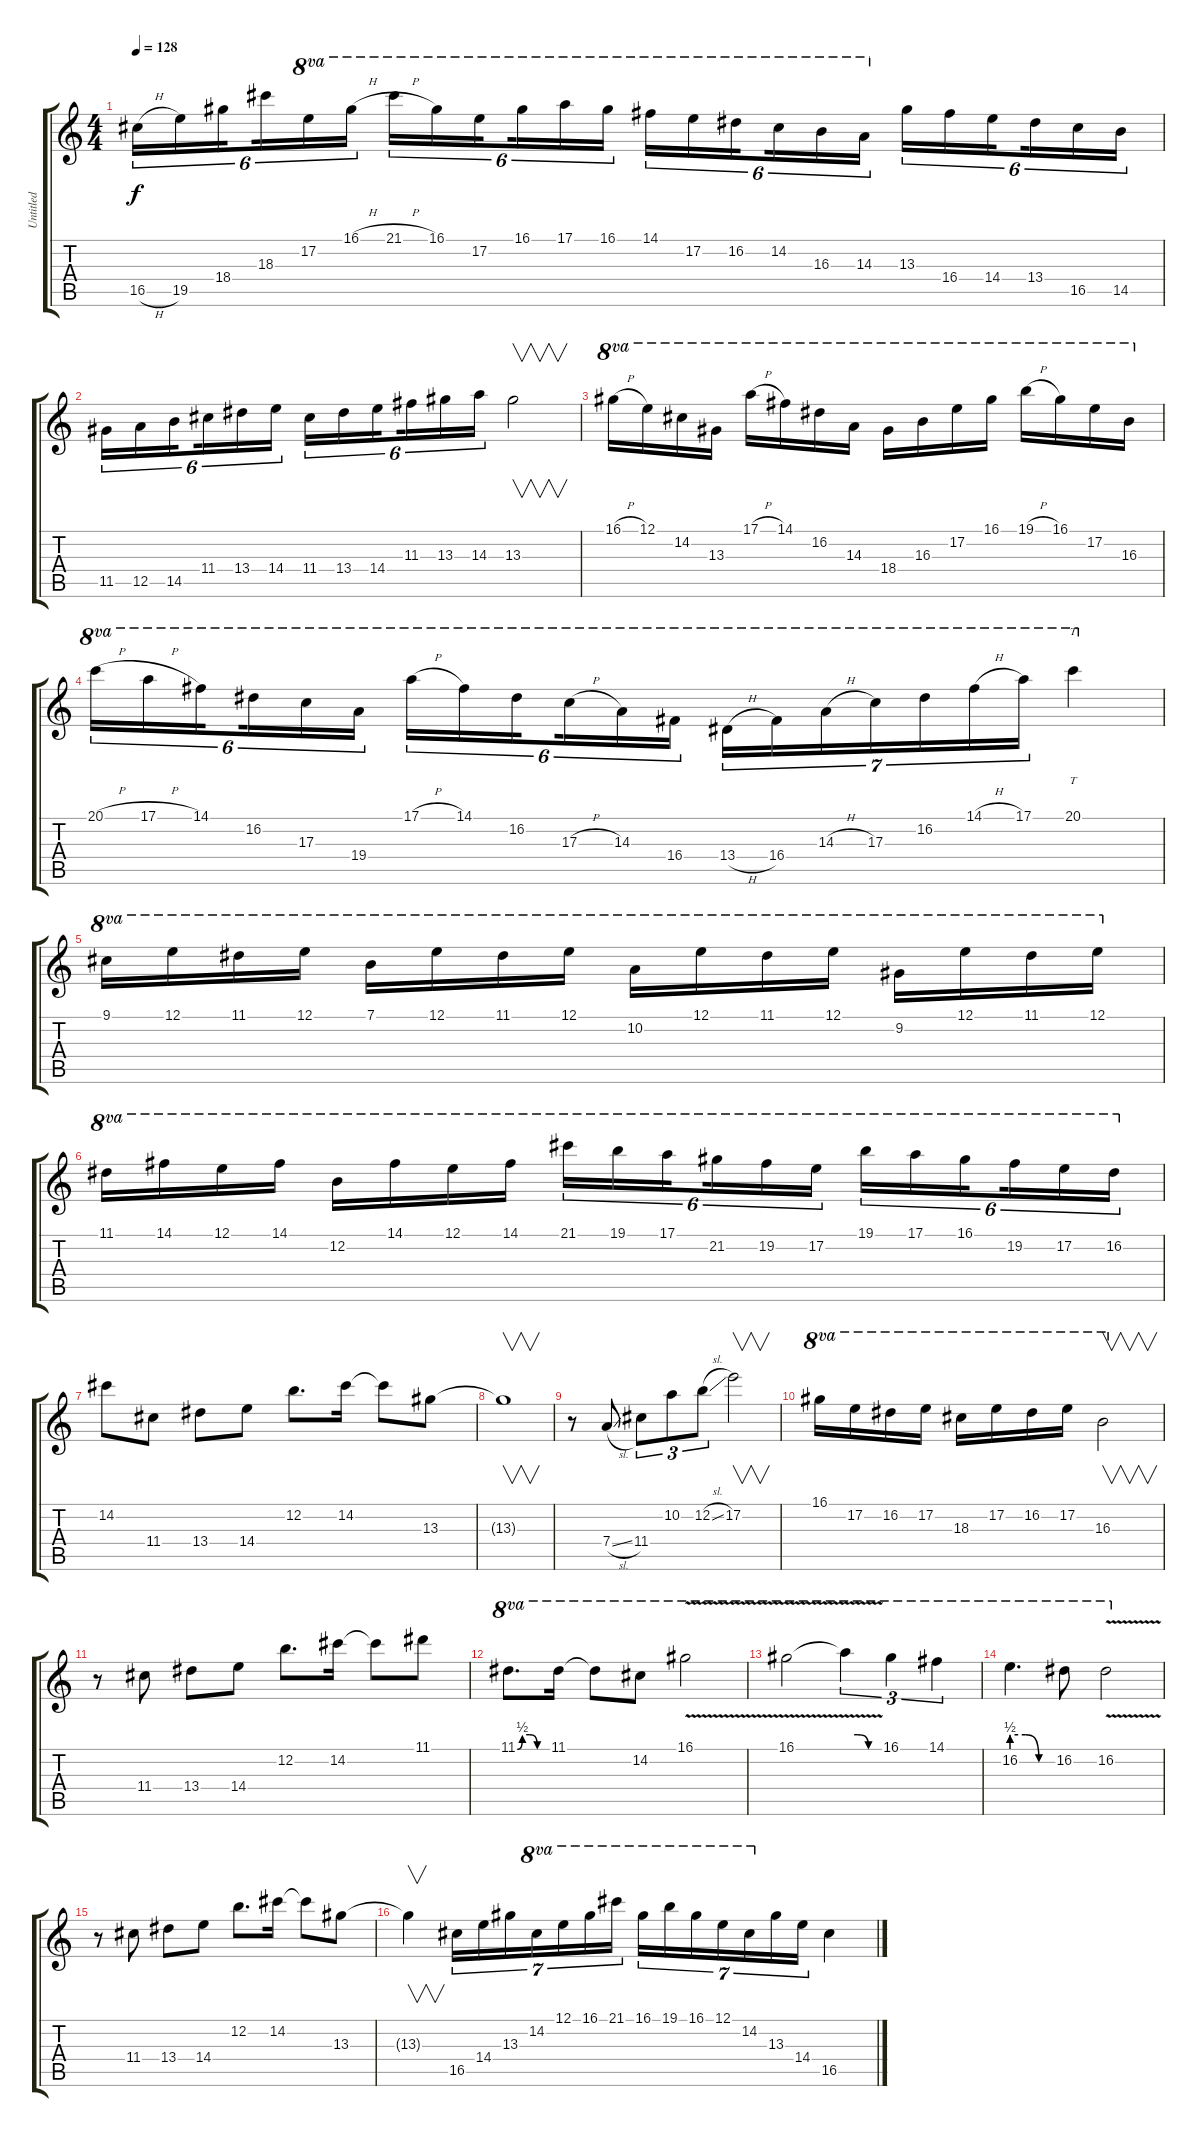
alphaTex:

\track ("Untitled" "Untitled") {instrument distortionguitar}
\staff {score tabs}
\tuning (E4 B3 G3 D3 A2 E2) {hide}
\ts (4 4)
\tempo 128
\clef g2
\ks c
16.5{h}.16{tu (6 4) dy f instrument distortionguitar} 19.5.16{tu (6 4)} 18.4.16{tu (6 4) beam splitsecondary} 18.3.16{tu (6 4)} 17.2.16{tu (6 4) ot 8va} 16.1{h}.16{tu (6 4) ot 8va} 21.1{h}.16{tu (6 4) ot 8va} 16.1.16{tu (6 4) ot 8va} 17.2.16{tu (6 4) ot 8va beam splitsecondary} 16.1.16{tu (6 4) ot 8va} 17.1.16{tu (6 4) ot 8va} 16.1.16{tu (6 4) ot 8va} 14.1.16{tu (6 4) ot 8va} 17.2.16{tu (6 4) ot 8va} 16.2.16{tu (6 4) ot 8va beam splitsecondary} 14.2.16{tu (6 4) ot 8va} 16.3.16{tu (6 4) ot 8va} 14.3.16{tu (6 4) ot 8va} 13.3.16{tu (6 4)} 16.4.16{tu (6 4)} 14.4.16{tu (6 4) beam splitsecondary} 13.4.16{tu (6 4)} 16.5.16{tu (6 4)} 14.5.16{tu (6 4)} |
11.5.16{tu (6 4)} 12.5.16{tu (6 4)} 14.5.16{tu (6 4) beam splitsecondary} 11.4.16{tu (6 4)} 13.4.16{tu (6 4)} 14.4.16{tu (6 4)} 11.4.16{tu (6 4)} 13.4.16{tu (6 4)} 14.4.16{tu (6 4) beam splitsecondary} 11.3.16{tu (6 4)} 13.3.16{tu (6 4)} 14.3.16{tu (6 4)} 13.3.2{v} |
16.1{h}.16{ot 8va} 12.1.16{ot 8va} 14.2.16{ot 8va} 13.3.16{ot 8va} 17.1{h}.16{ot 8va} 14.1.16{ot 8va} 16.2.16{ot 8va} 14.3.16{ot 8va} 18.4.16{ot 8va} 16.3.16{ot 8va} 17.2.16{ot 8va} 16.1.16{ot 8va} 19.1{h}.16{ot 8va} 16.1.16{ot 8va} 17.2.16{ot 8va} 16.3.16{ot 8va} |
20.1{h}.16{tu (6 4) ot 8va} 17.1{h}.16{tu (6 4) ot 8va} 14.1.16{tu (6 4) ot 8va beam splitsecondary} 16.2.16{tu (6 4) ot 8va} 17.3.16{tu (6 4) ot 8va} 19.4.16{tu (6 4) ot 8va} 17.1{h}.16{tu (6 4) ot 8va} 14.1.16{tu (6 4) ot 8va} 16.2.16{tu (6 4) ot 8va beam splitsecondary} 17.3{h}.16{tu (6 4) ot 8va} 14.3.16{tu (6 4) ot 8va} 16.4.16{tu (6 4) ot 8va} 13.4{h}.16{tu (7 4) ot 8va} 16.4.16{tu (7 4) ot 8va} 14.3{h}.16{tu (7 4) ot 8va} 17.3.16{tu (7 4) ot 8va} 16.2.16{tu (7 4) ot 8va} 14.1{h}.16{tu (7 4) ot 8va} 17.1.16{tu (7 4) ot 8va} 20.1.4{tt ot 8va} |
9.1.16{ot 8va} 12.1.16{ot 8va} 11.1.16{ot 8va} 12.1.16{ot 8va} 7.1.16{ot 8va} 12.1.16{ot 8va} 11.1.16{ot 8va} 12.1.16{ot 8va} 10.2.16{ot 8va} 12.1.16{ot 8va} 11.1.16{ot 8va} 12.1.16{ot 8va} 9.2.16{ot 8va} 12.1.16{ot 8va} 11.1.16{ot 8va} 12.1.16{ot 8va} |
11.1.16{ot 8va} 14.1.16{ot 8va} 12.1.16{ot 8va} 14.1.16{ot 8va} 12.2.16{ot 8va} 14.1.16{ot 8va} 12.1.16{ot 8va} 14.1.16{ot 8va} 21.1.16{tu (6 4) ot 8va} 19.1.16{tu (6 4) ot 8va} 17.1.16{tu (6 4) ot 8va beam splitsecondary} 21.2.16{tu (6 4) ot 8va} 19.2.16{tu (6 4) ot 8va} 17.2.16{tu (6 4) ot 8va} 19.1.16{tu (6 4) ot 8va} 17.1.16{tu (6 4) ot 8va} 16.1.16{tu (6 4) ot 8va beam splitsecondary} 19.2.16{tu (6 4) ot 8va} 17.2.16{tu (6 4) ot 8va} 16.2.16{tu (6 4) ot 8va} |
14.2.8 11.4.8 13.4.8 14.4.8 12.2.8{d} 14.2.16 14.2{t}.8 13.3.8 |
13.3{t}.1{v} |
r.8 7.4{sl}.8 11.4.8{tu (3 2)} 10.2.8{tu (3 2)} 12.2{sl}.8{tu (3 2)} 17.2.2{v} |
16.1.16{ot 8va} 17.2.16{ot 8va} 16.2.16{ot 8va} 17.2.16{ot 8va} 18.3.16{ot 8va} 17.2.16{ot 8va} 16.2.16{ot 8va} 17.2.16{ot 8va} 16.3.2{v ot 8va} |
r.8 11.4.8 13.4.8 14.4.8 12.2.8{d} 14.2.16 14.2{t}.8 11.1.8 |
11.1{be (custom 0 0 10 2 25 2 40 0 60 0)}.8{d ot 8va} 11.1.16{ot 8va} 11.1{t}.8{ot 8va} 14.2.8{ot 8va} 16.1{v}.2{ot 8va} |
16.1{v}.2{ot 8va} 16.1{be (custom 0 2 20 2 40 0 60 0) t}.4{tu (3 2) ot 8va} 16.1.4{tu (3 2) ot 8va} 14.1.4{tu (3 2) ot 8va} |
16.2{be (custom 0 2 20 2 40 0 60 0)}.4{d ot 8va} 16.2.8{ot 8va} 16.2{v}.2{ot 8va} |
r.8 11.4.8 13.4.8 14.4.8 12.2.8{d} 14.2.16 14.2{t}.8 13.3.8 |
13.3{t}.4{v} 16.5.16{tu (7 4)} 14.4.16{tu (7 4)} 13.3.16{tu (7 4)} 14.2.16{tu (7 4) ot 8va} 12.1.16{tu (7 4) ot 8va} 16.1.16{tu (7 4) ot 8va} 21.1.16{tu (7 4) ot 8va} 16.1.16{tu (7 4) ot 8va} 19.1.16{tu (7 4) ot 8va} 16.1.16{tu (7 4) ot 8va} 12.1.16{tu (7 4) ot 8va} 14.2.16{tu (7 4) ot 8va} 13.3.16{tu (7 4)} 14.4.16{tu (7 4)} 16.5.4
